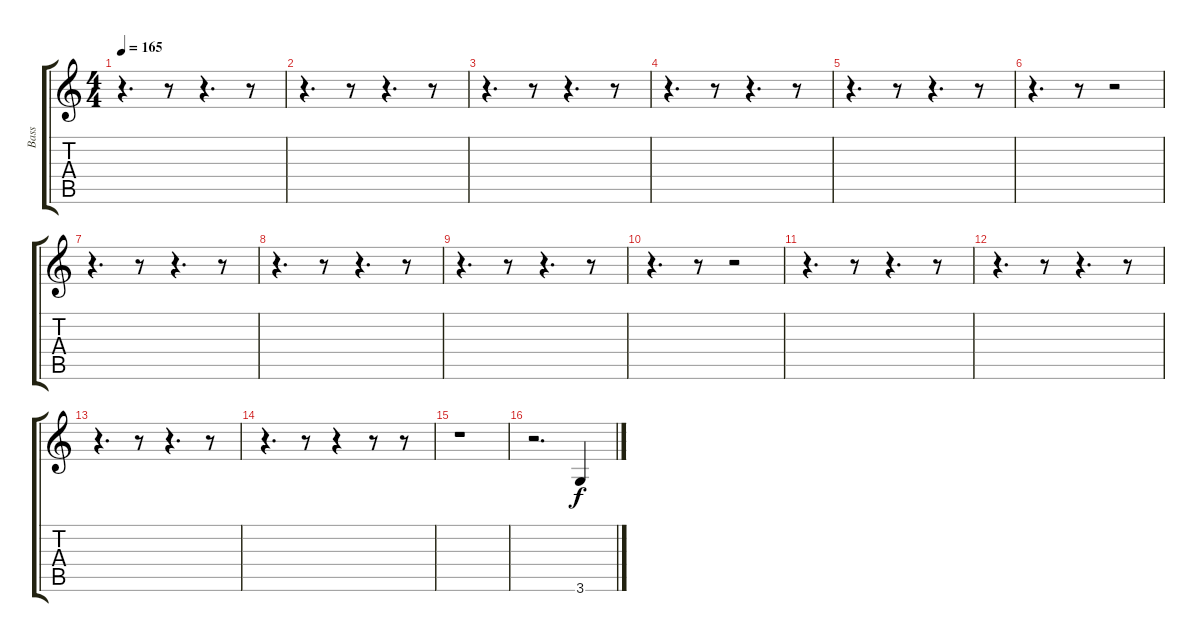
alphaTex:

\track ("Bass" "Bass") {instrument fretlessbass}
\staff {score tabs}
\tuning (E4 B3 G3 D3 A2 E2) {hide}
\ts (4 4)
\tempo 165
\clef g2
\ks c
r.4{d dy f} r.8 r.4{d} r.8 |
r.4{d} r.8 r.4{d} r.8 |
r.4{d} r.8 r.4{d} r.8 |
r.4{d} r.8 r.4{d} r.8 |
r.4{d} r.8 r.4{d} r.8 |
r.4{d} r.8 r.2 |
r.4{d} r.8 r.4{d} r.8 |
r.4{d} r.8 r.4{d} r.8 |
r.4{d} r.8 r.4{d} r.8 |
r.4{d} r.8 r.2 |
r.4{d} r.8 r.4{d} r.8 |
r.4{d} r.8 r.4{d} r.8 |
r.4{d} r.8 r.4{d} r.8 |
r.4{d} r.8 r.4 r.8 r.8 |
r.1 |
r.2{d} 3.6.4
